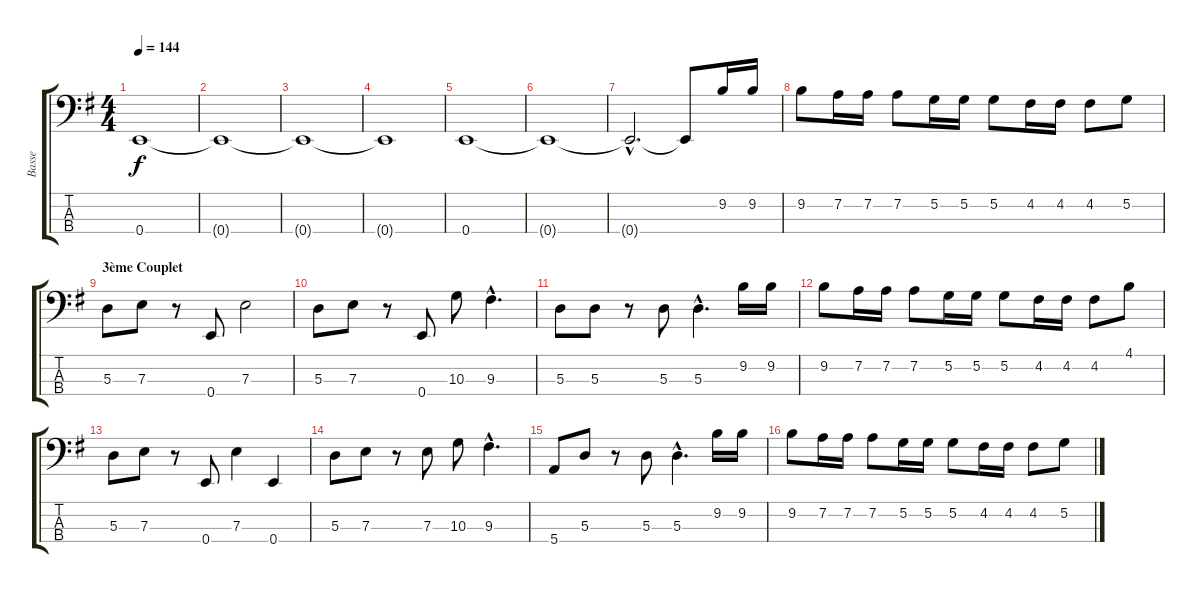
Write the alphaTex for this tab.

\track ("Basse" "Basse") {instrument electricbassfinger}
\staff {score tabs}
\tuning (G2 D2 A1 E1) {hide}
\ts (4 4)
\tempo 144
\clef f4
\ks g
0.4.1{dy f} |
0.4{t}.1 |
0.4{t}.1 |
0.4{t}.1 |
0.4.1 |
0.4{t}.1 |
0.4{hac t}.2{d} 0.4{t}.8 9.2.16 9.2.16 |
9.2.8 7.2.16 7.2.16 7.2.8 5.2.16 5.2.16 5.2.8 4.2.16 4.2.16 4.2.8 5.2.8 |
\section ("" "3ème Couplet")
5.3.8 7.3.8 r.8 0.4.8 7.3.2 |
5.3.8 7.3.8 r.8 0.4.8 10.3.8 9.3{hac}.4{d} |
5.3.8 5.3.8 r.8 5.3.8 5.3{hac}.4{d} 9.2.16 9.2.16 |
9.2.8 7.2.16 7.2.16 7.2.8 5.2.16 5.2.16 5.2.8 4.2.16 4.2.16 4.2.8 4.1.8 |
5.3.8 7.3.8 r.8 0.4.8 7.3.4 0.4.4 |
5.3.8 7.3.8 r.8 7.3.8 10.3.8 9.3{hac}.4{d} |
5.4.8 5.3.8 r.8 5.3.8 5.3{hac}.4{d} 9.2.16 9.2.16 |
9.2.8 7.2.16 7.2.16 7.2.8 5.2.16 5.2.16 5.2.8 4.2.16 4.2.16 4.2.8 5.2.8
